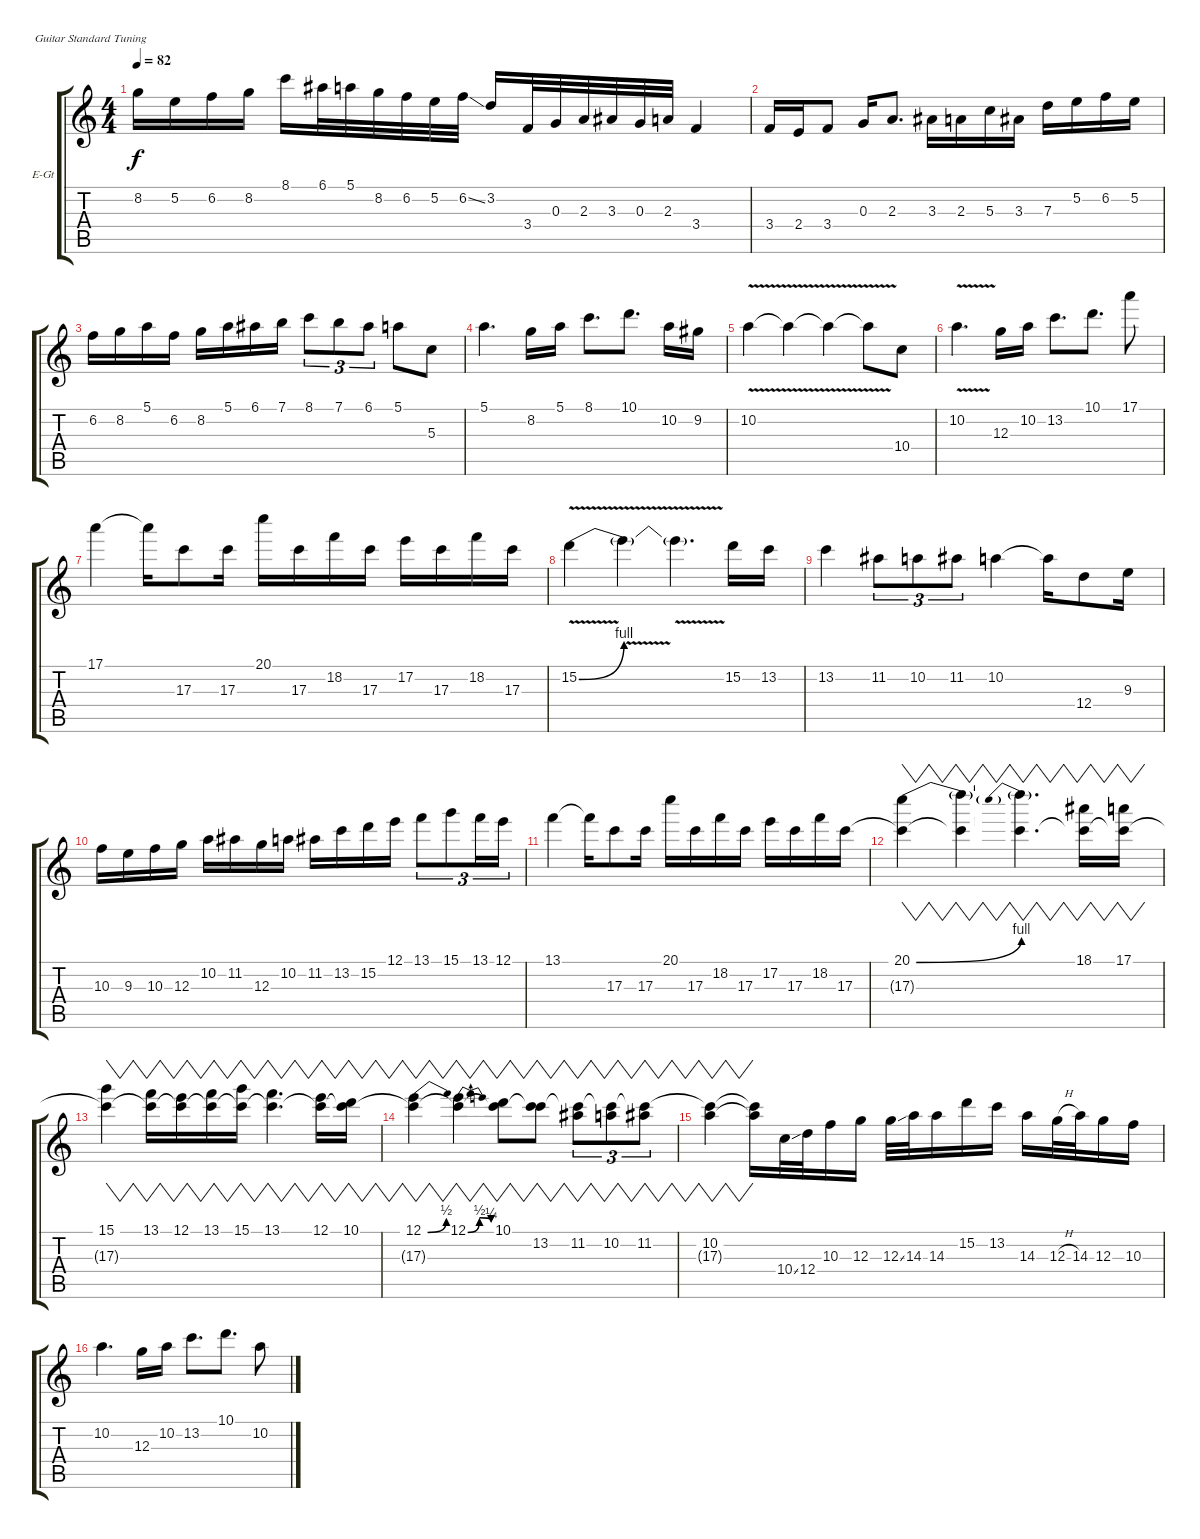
\bracketExtendMode groupsimilarinstruments
\firstSystemTrackNameOrientation horizontal
\otherSystemsTrackNameOrientation horizontal
\track ("电吉他" "E-Gt") {instrument overdrivenguitar}
\staff {score tabs}
\tuning (E4 B3 G3 D3 A2 E2)
\ts (4 4)
\tempo 82
\clef g2
\ks c
8.2.16{dy f} 5.2.16 6.2.16 8.2.16 8.1.16 6.1.32 5.1.32 8.2.32 6.2.32 5.2.32 6.2{ss}.32 3.2.16 3.4.32 0.3.32 2.3.32 3.3.32 0.3.32 2.3.32 3.4.4 |
3.4.16 2.4.16 3.4.8 0.3.16 2.3.8{d} 3.3.16 2.3.16 5.3.16 3.3.16 7.3.16 5.2.16 6.2.16 5.2.16 |
6.2.16 8.2.16 5.1.16 6.2.16 8.2.16 5.1.16 6.1.16 7.1.16 8.1.8{tu (3 2)} 7.1.8{tu (3 2)} 6.1.8{tu (3 2)} 5.1.8 5.3.8 |
5.1.4{d} 8.2.16 5.1.16 8.1.8{d} 10.1.8{d} 10.2.16 9.2.16 |
10.2{v}.4 10.2{v t}.4 10.2{v t}.4 10.2{v t}.8 10.4.8 |
10.2{v}.4{d} 12.3.16 10.2.16 13.2.8{d} 10.1.8{d} 17.1.8 |
17.1.4 17.1{t}.16 17.3.8 17.3.16 20.1.16 17.3.16 18.2.16 17.3.16 17.2.16 17.3.16 18.2.16 17.3.16 |
15.2{be (bend 0 0 60 4) v}.4 15.2{v t}.4 15.2{v t}.4{d} 15.2.16 13.2.16 |
13.2.4 11.2.8{tu (3 2)} 10.2.8{tu (3 2)} 11.2.8{tu (3 2)} 10.2.4 10.2{t}.16 12.4.8 9.3.16 |
10.3.16 9.3.16 10.3.16 12.3.16 10.2.16 11.2.16 12.3.16 10.2.16 11.2.16 13.2.16 15.2.16 12.1.16 13.1.8{tu (3 2)} 15.1.8{tu (3 2)} 13.1.16{tu (3 2)} 12.1.16{tu (3 2)} |
13.1.4 13.1{t}.16 17.3.8 17.3.16 20.1.16 17.3.16 18.2.16 17.3.16 17.2.16 17.3.16 18.2.16 17.3.16 |
(20.1{be (bend 0 0 60 4)} 17.3{t}).4{vw} (20.1{t} 17.3{t}).4{vw} (20.1{be (prebend 0 4 60 4) t} 17.3{t}).4{vw d} (18.1 17.3{t}).16{vw} (17.1 17.3{t}).16{vw} |
(15.1 17.3{t}).4{vw} (13.1 17.3{t}).16{vw} (12.1 17.3{t}).16{vw} (13.1 17.3{t}).16{vw} (15.1 17.3{t}).16{vw} (13.1 17.3{t}).4{vw d} (12.1 17.3{t}).16{vw} (10.1 17.3{t}).16{vw} |
(12.1{be (bend 0 0 60 2)} 17.3{t}).4{vw} (12.1{be (bendrelease 0 0 30 2 30 2 60 1)} 17.3{t}).4{vw} (10.1 17.3{t}).8{vw} (13.2 17.3{t}).8{vw} (11.2 17.3{t}).8{vw tu (3 2)} (10.2 17.3{t}).8{vw tu (3 2)} (11.2 17.3{t}).8{vw tu (3 2)} |
(10.2 17.3{t}).4{vw} (10.2{t} 17.3{t}).16{vw} 10.4{ss}.32 12.4.32 10.3.16 12.3.16 12.3{ss}.32 14.3.32 14.3.16 15.2.16 13.2.16 14.3.16 12.3{h}.32 14.3.32 12.3.16 10.3.16 |
10.2.4{d} 12.3.16 10.2.16 13.2.8{d} 10.1.8{d} 10.2.8
